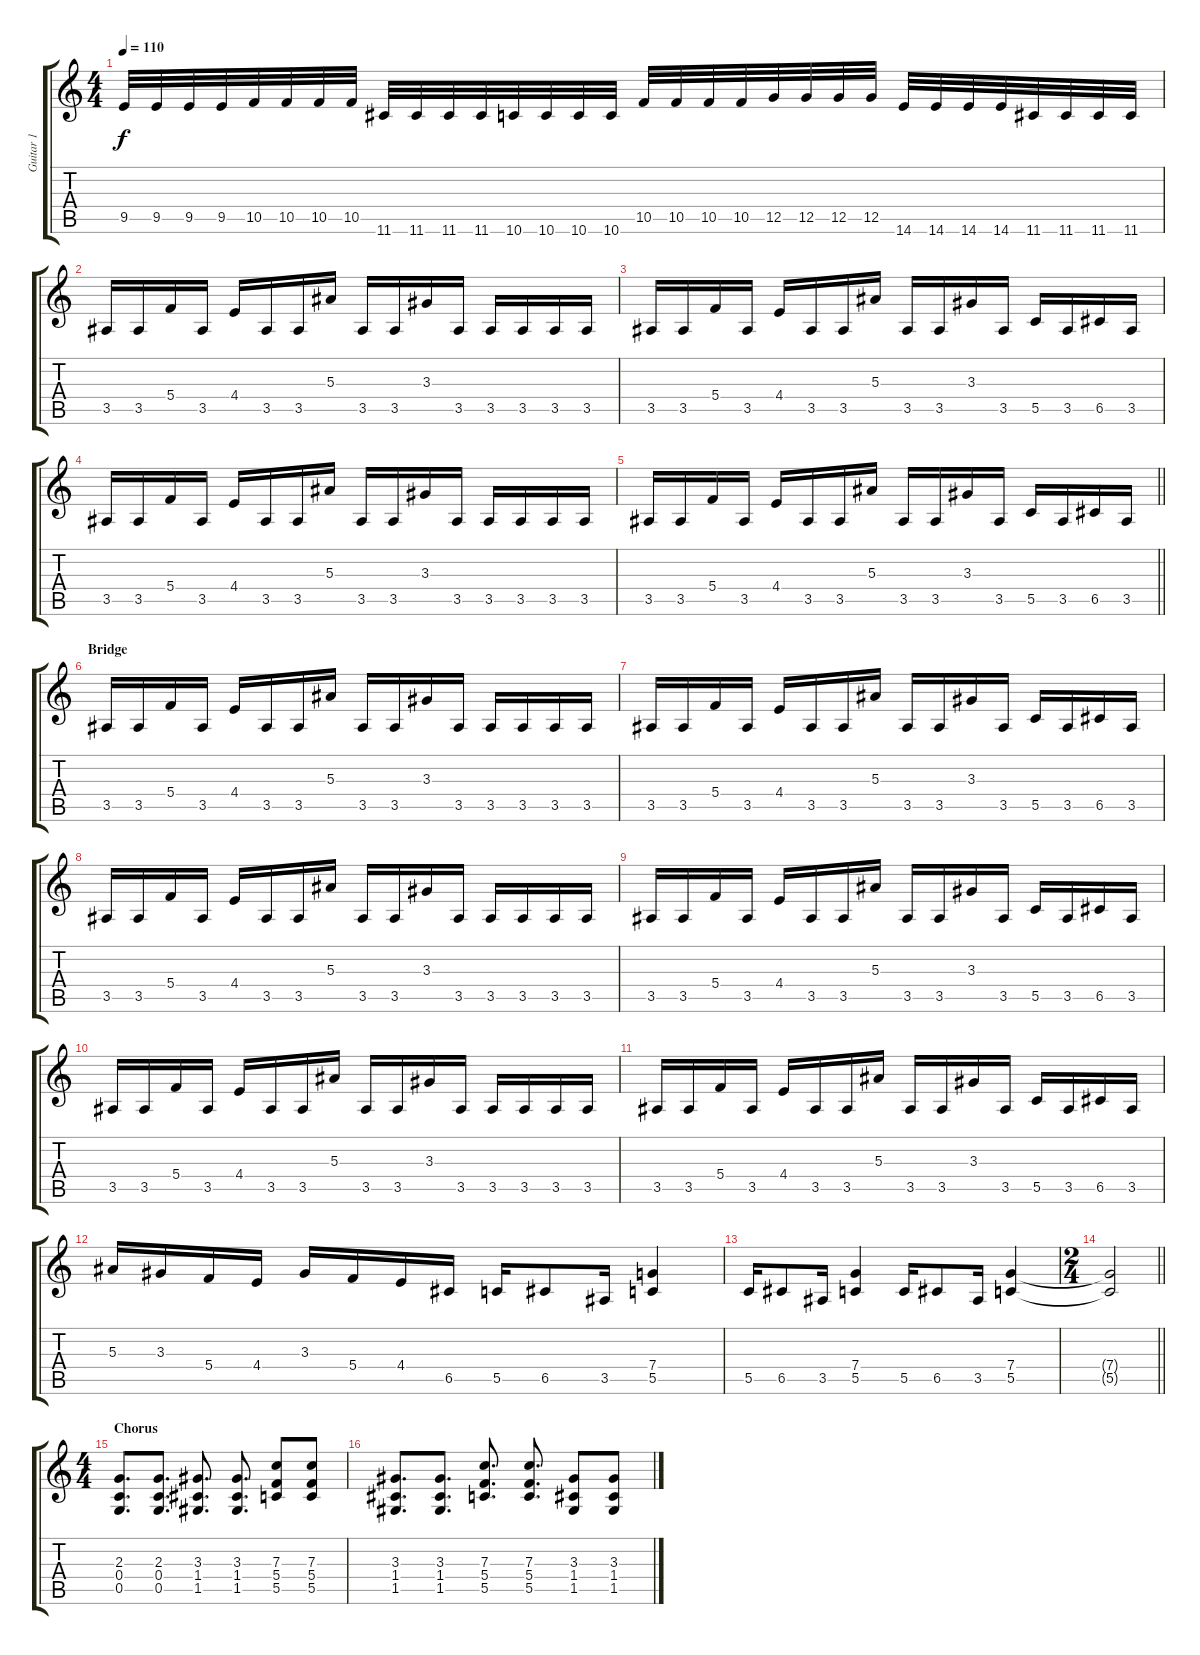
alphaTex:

\track ("Guitar 1" "Guitar 1") {instrument distortionguitar}
\staff {score tabs}
\tuning (D4 A3 F3 C3 G2 D2) {hide}
\ts (4 4)
\tempo 110
\clef g2
\ks c
9.5.32{dy f} 9.5.32 9.5.32 9.5.32 10.5.32 10.5.32 10.5.32 10.5.32 11.6.32 11.6.32 11.6.32 11.6.32 10.6.32 10.6.32 10.6.32 10.6.32 10.5.32 10.5.32 10.5.32 10.5.32 12.5.32 12.5.32 12.5.32 12.5.32 14.6.32 14.6.32 14.6.32 14.6.32 11.6.32 11.6.32 11.6.32 11.6.32 |
3.5.16 3.5.16 5.4.16 3.5.16 4.4.16 3.5.16 3.5.16 5.3.16 3.5.16 3.5.16 3.3.16 3.5.16 3.5.16 3.5.16 3.5.16 3.5.16 |
3.5.16 3.5.16 5.4.16 3.5.16 4.4.16 3.5.16 3.5.16 5.3.16 3.5.16 3.5.16 3.3.16 3.5.16 5.5.16 3.5.16 6.5.16 3.5.16 |
3.5.16 3.5.16 5.4.16 3.5.16 4.4.16 3.5.16 3.5.16 5.3.16 3.5.16 3.5.16 3.3.16 3.5.16 3.5.16 3.5.16 3.5.16 3.5.16 |
\barLineRight lightlight
3.5.16 3.5.16 5.4.16 3.5.16 4.4.16 3.5.16 3.5.16 5.3.16 3.5.16 3.5.16 3.3.16 3.5.16 5.5.16 3.5.16 6.5.16 3.5.16 |
\section ("" "Bridge")
3.5.16 3.5.16 5.4.16 3.5.16 4.4.16 3.5.16 3.5.16 5.3.16 3.5.16 3.5.16 3.3.16 3.5.16 3.5.16 3.5.16 3.5.16 3.5.16 |
3.5.16 3.5.16 5.4.16 3.5.16 4.4.16 3.5.16 3.5.16 5.3.16 3.5.16 3.5.16 3.3.16 3.5.16 5.5.16 3.5.16 6.5.16 3.5.16 |
3.5.16 3.5.16 5.4.16 3.5.16 4.4.16 3.5.16 3.5.16 5.3.16 3.5.16 3.5.16 3.3.16 3.5.16 3.5.16 3.5.16 3.5.16 3.5.16 |
3.5.16 3.5.16 5.4.16 3.5.16 4.4.16 3.5.16 3.5.16 5.3.16 3.5.16 3.5.16 3.3.16 3.5.16 5.5.16 3.5.16 6.5.16 3.5.16 |
3.5.16 3.5.16 5.4.16 3.5.16 4.4.16 3.5.16 3.5.16 5.3.16 3.5.16 3.5.16 3.3.16 3.5.16 3.5.16 3.5.16 3.5.16 3.5.16 |
3.5.16 3.5.16 5.4.16 3.5.16 4.4.16 3.5.16 3.5.16 5.3.16 3.5.16 3.5.16 3.3.16 3.5.16 5.5.16 3.5.16 6.5.16 3.5.16 |
5.3.16 3.3.16 5.4.16 4.4.16 3.3.16 5.4.16 4.4.16 6.5.16 5.5.16 6.5.8 3.5.16 (7.4 5.5).4 |
5.5.16 6.5.8 3.5.16 (7.4 5.5).4 5.5.16 6.5.8 3.5.16 (7.4 5.5).4 |
\ts (2 4)
\barLineRight lightlight
(7.4{t} 5.5{t}).2 |
\ts (4 4)
\section ("" "Chorus")
(2.3 0.4 0.5).8{d} (2.3 0.4 0.5).8{d} (3.3 1.4 1.5).8{d} (3.3 1.4 1.5).8{d} (7.3 5.4 5.5).8 (7.3 5.4 5.5).8 |
(3.3 1.4 1.5).8{d} (3.3 1.4 1.5).8{d} (7.3 5.4 5.5).8{d} (7.3 5.4 5.5).8{d} (3.3 1.4 1.5).8 (3.3 1.4 1.5).8
